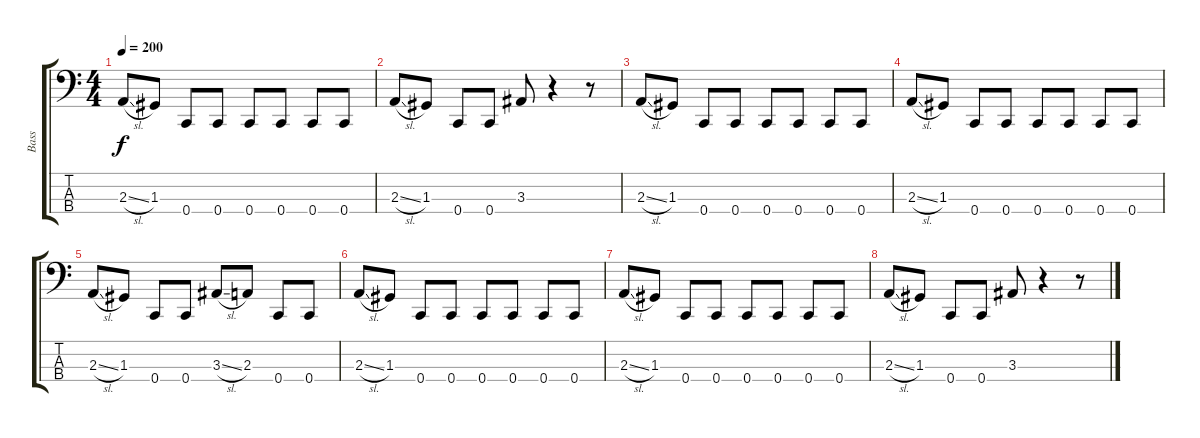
\track ("Bass" "Bass") {instrument electricbassfinger}
\staff {score tabs}
\tuning (F2 C2 G1 C1) {hide}
\ts (4 4)
\tempo 200
\clef f4
\ks c
2.3{sl}.8{dy f} 1.3.8 0.4.8 0.4.8 0.4.8 0.4.8 0.4.8 0.4.8 |
2.3{sl}.8 1.3.8 0.4.8 0.4.8 3.3.8 r.4 r.8 |
2.3{sl}.8 1.3.8 0.4.8 0.4.8 0.4.8 0.4.8 0.4.8 0.4.8 |
2.3{sl}.8 1.3.8 0.4.8 0.4.8 0.4.8 0.4.8 0.4.8 0.4.8 |
2.3{sl}.8 1.3.8 0.4.8 0.4.8 3.3{sl}.8 2.3.8 0.4.8 0.4.8 |
2.3{sl}.8 1.3.8 0.4.8 0.4.8 0.4.8 0.4.8 0.4.8 0.4.8 |
2.3{sl}.8 1.3.8 0.4.8 0.4.8 0.4.8 0.4.8 0.4.8 0.4.8 |
2.3{sl}.8 1.3.8 0.4.8 0.4.8 3.3.8 r.4 r.8
